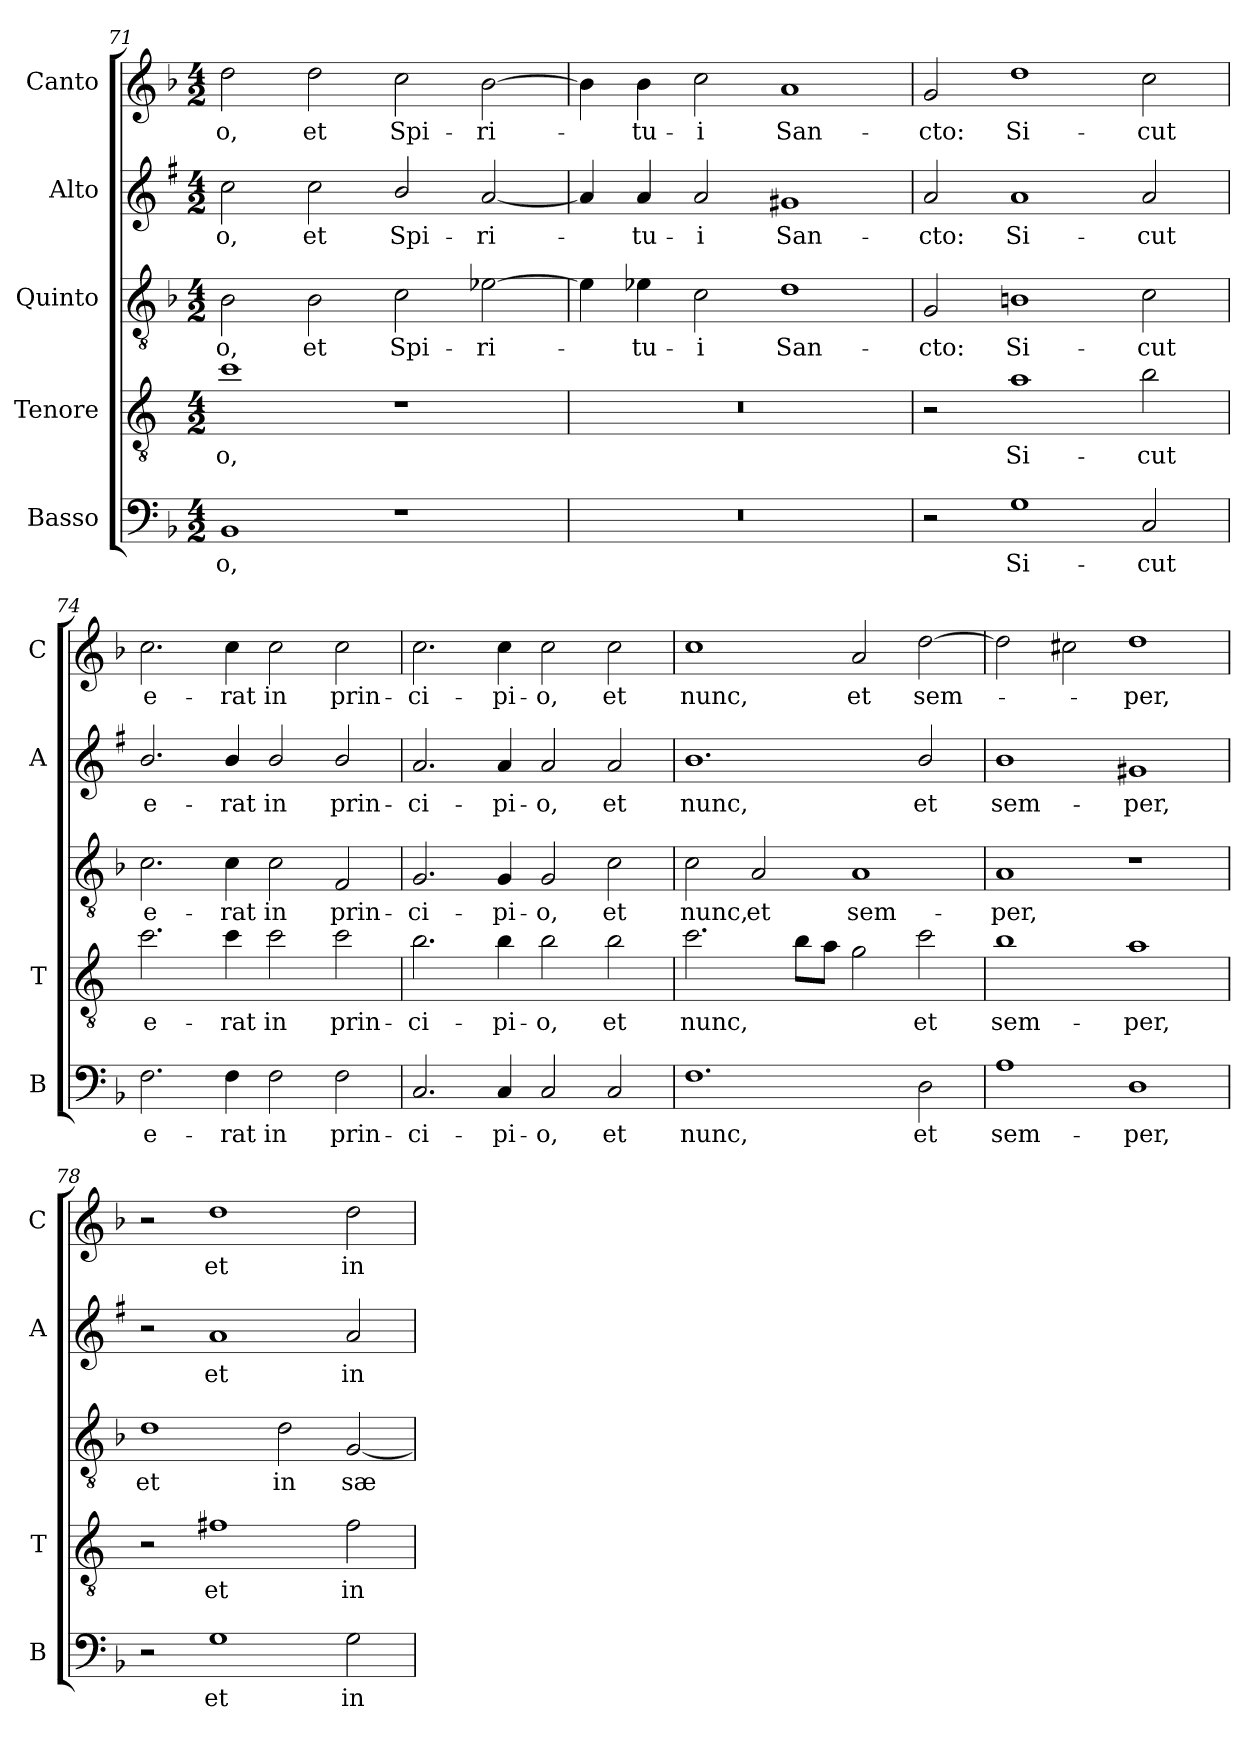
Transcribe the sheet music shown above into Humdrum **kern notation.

**kern	**text	**kern	**text	**kern	**text	**kern	**text	**kern	**text
*part5	*part5	*part4	*part4	*part3	*part3	*part2	*part2	*part1	*part1
*staff5	*staff5	*staff4	*staff4	*staff3	*staff3	*staff2	*staff2	*staff1	*staff1
*I"Basso	*	*I"Tenore	*	*I"Quinto	*	*I"Alto	*	*I"Canto	*
*I'B	*	*I'T	*	*	*	*I'A	*	*I'C	*
*clefF4	*	*clefGv2	*	*clefGv2	*	*clefG2	*	*clefG2	*
*	*	*ITrd4c7	*	*	*	*ITrd1c2	*	*	*
*k[b-]	*	*k[b-]	*	*k[b-]	*	*k[b-]	*	*k[b-]	*
*F:	*	*F:	*	*F:	*	*F:	*	*F:	*
*M4/2	*	*M4/2	*	*M4/2	*	*M4/2	*	*M4/2	*
=71	=71	=71	=71	=71	=71	=71	=71	=71	=71
!	!LO:LY:b	!	!LO:LY:b	!	!LO:LY:b	!	!LO:LY:b	!	!LO:LY:b
1BB-	-o,	1f	-o,	2B-\	-o,	2b-\	-o,	2dd\	-o,
!	!	!	!	!	!LO:LY:b	!	!LO:LY:b	!	!LO:LY:b
.	.	.	.	2B-\	et	2b-\	et	2dd\	et
!	!	!	!	!	!LO:LY:b	!	!LO:LY:b	!	!LO:LY:b
1r	.	1r	.	2c\	Spi-	2a/	Spi-	2cc\	Spi-
!	!	!	!	!	!LO:LY:b	!	!LO:LY:b	!	!LO:LY:b
.	.	.	.	[2e-X\	-ri-	[2g/	-ri-	[2b-\	-ri-
!!LO:PB:g=z
=72	=72	=72	=72	=72	=72	=72	=72	=72	=72
0r	.	0r	.	4e-\]	.	4g/]	.	4b-\]	.
!	!	!	!	!	!LO:LY:b	!	!LO:LY:b	!	!LO:LY:b
.	.	.	.	4e-X\	-tu-	4g/	-tu-	4b-\	-tu-
!	!	!	!	!	!LO:LY:b	!	!LO:LY:b	!	!LO:LY:b
.	.	.	.	2c\	-i	2g/	-i	2cc\	-i
!	!	!	!	!	!LO:LY:b	!	!LO:LY:b	!	!LO:LY:b
.	.	.	.	1d	San-	1f#X	San-	1a	San-
=73	=73	=73	=73	=73	=73	=73	=73	=73	=73
!	!	!	!	!	!LO:LY:b	!	!LO:LY:b	!	!LO:LY:b
2r	.	2r	.	2G/	-cto:	2g/	-cto:	2g/	-cto:
!	!LO:LY:b	!	!LO:LY:b	!	!LO:LY:b	!	!LO:LY:b	!	!LO:LY:b
1G	Si-	1d	Si-	1Bn	Si-	1g	Si-	1dd	Si-
!	!LO:LY:b	!	!LO:LY:b	!	!LO:LY:b	!	!LO:LY:b	!	!LO:LY:b
2C/	-cut	2e\	-cut	2c\	-cut	2g/	-cut	2cc\	-cut
=74	=74	=74	=74	=74	=74	=74	=74	=74	=74
!	!LO:LY:b	!	!LO:LY:b	!	!LO:LY:b	!	!LO:LY:b	!	!LO:LY:b
2.F\	e-	2.f\	e-	2.c\	e-	2.a/	e-	2.cc\	e-
!	!LO:LY:b	!	!LO:LY:b	!	!LO:LY:b	!	!LO:LY:b	!	!LO:LY:b
4F\	-rat	4f\	-rat	4c\	-rat	4a/	-rat	4cc\	-rat
!	!LO:LY:b	!	!LO:LY:b	!	!LO:LY:b	!	!LO:LY:b	!	!LO:LY:b
2F\	in	2f\	in	2c\	in	2a/	in	2cc\	in
!	!LO:LY:b	!	!LO:LY:b	!	!LO:LY:b	!	!LO:LY:b	!	!LO:LY:b
2F\	prin-	2f\	prin-	2F/	prin-	2a/	prin-	2cc\	prin-
=75	=75	=75	=75	=75	=75	=75	=75	=75	=75
!	!LO:LY:b	!	!LO:LY:b	!	!LO:LY:b	!	!LO:LY:b	!	!LO:LY:b
2.C/	-ci-	2.e\	-ci-	2.G/	-ci-	2.g/	-ci-	2.cc\	-ci-
!	!LO:LY:b	!	!LO:LY:b	!	!LO:LY:b	!	!LO:LY:b	!	!LO:LY:b
4C/	-pi-	4e\	-pi-	4G/	-pi-	4g/	-pi-	4cc\	-pi-
!	!LO:LY:b	!	!LO:LY:b	!	!LO:LY:b	!	!LO:LY:b	!	!LO:LY:b
2C/	-o,	2e\	-o,	2G/	-o,	2g/	-o,	2cc\	-o,
!	!LO:LY:b	!	!LO:LY:b	!	!LO:LY:b	!	!LO:LY:b	!	!LO:LY:b
2C/	et	2e\	et	2c\	et	2g/	et	2cc\	et
=76	=76	=76	=76	=76	=76	=76	=76	=76	=76
!	!LO:LY:b	!	!LO:LY:b	!	!LO:LY:b	!	!LO:LY:b	!	!LO:LY:b
1.F	nunc,	2.f\	nunc,	2c\	nunc,	1.a	nunc,	1cc	nunc,
!	!	!	!	!	!LO:LY:b	!	!	!	!
.	.	.	.	2A/	et	.	.	.	.
.	.	8e\L	.	.	.	.	.	.	.
.	.	8d\J	.	.	.	.	.	.	.
!	!	!	!	!	!LO:LY:b	!	!	!	!LO:LY:b
.	.	2c\	.	1A	sem-	.	.	2a/	et
!	!LO:LY:b	!	!LO:LY:b	!	!	!	!LO:LY:b	!	!LO:LY:b
2D\	et	2f\	et	.	.	2a/	et	[2dd\	sem-
!!LO:LB:g=z
=77	=77	=77	=77	=77	=77	=77	=77	=77	=77
!	!LO:LY:b	!	!LO:LY:b	!	!LO:LY:b	!	!LO:LY:b	!	!
1A	sem-	1e	sem-	1A	-per,	1a	sem-	2dd\]	.
.	.	.	.	.	.	.	.	2cc#X\	.
!	!LO:LY:b	!	!LO:LY:b	!	!	!	!LO:LY:b	!	!LO:LY:b
1D	-per,	1d	-per,	1r	.	1f#X	-per,	1dd	-per,
=78	=78	=78	=78	=78	=78	=78	=78	=78	=78
!	!	!	!	!	!LO:LY:b	!	!	!	!
2r	.	2r	.	1d	et	2r	.	2r	.
!	!LO:LY:b	!	!LO:LY:b	!	!	!	!LO:LY:b	!	!LO:LY:b
1G	et	1Bn	et	.	.	1g	et	1dd	et
!	!	!	!	!	!LO:LY:b	!	!	!	!
.	.	.	.	2d\	in	.	.	.	.
!	!LO:LY:b	!	!LO:LY:b	!	!LO:LY:b	!	!LO:LY:b	!	!LO:LY:b
2G\	in	2B\	in	[2G/	sæ-	2g/	in	2dd\	in
=	=	=	=	=	=	=	=	=	=
*-	*-	*-	*-	*-	*-	*-	*-	*-	*-
